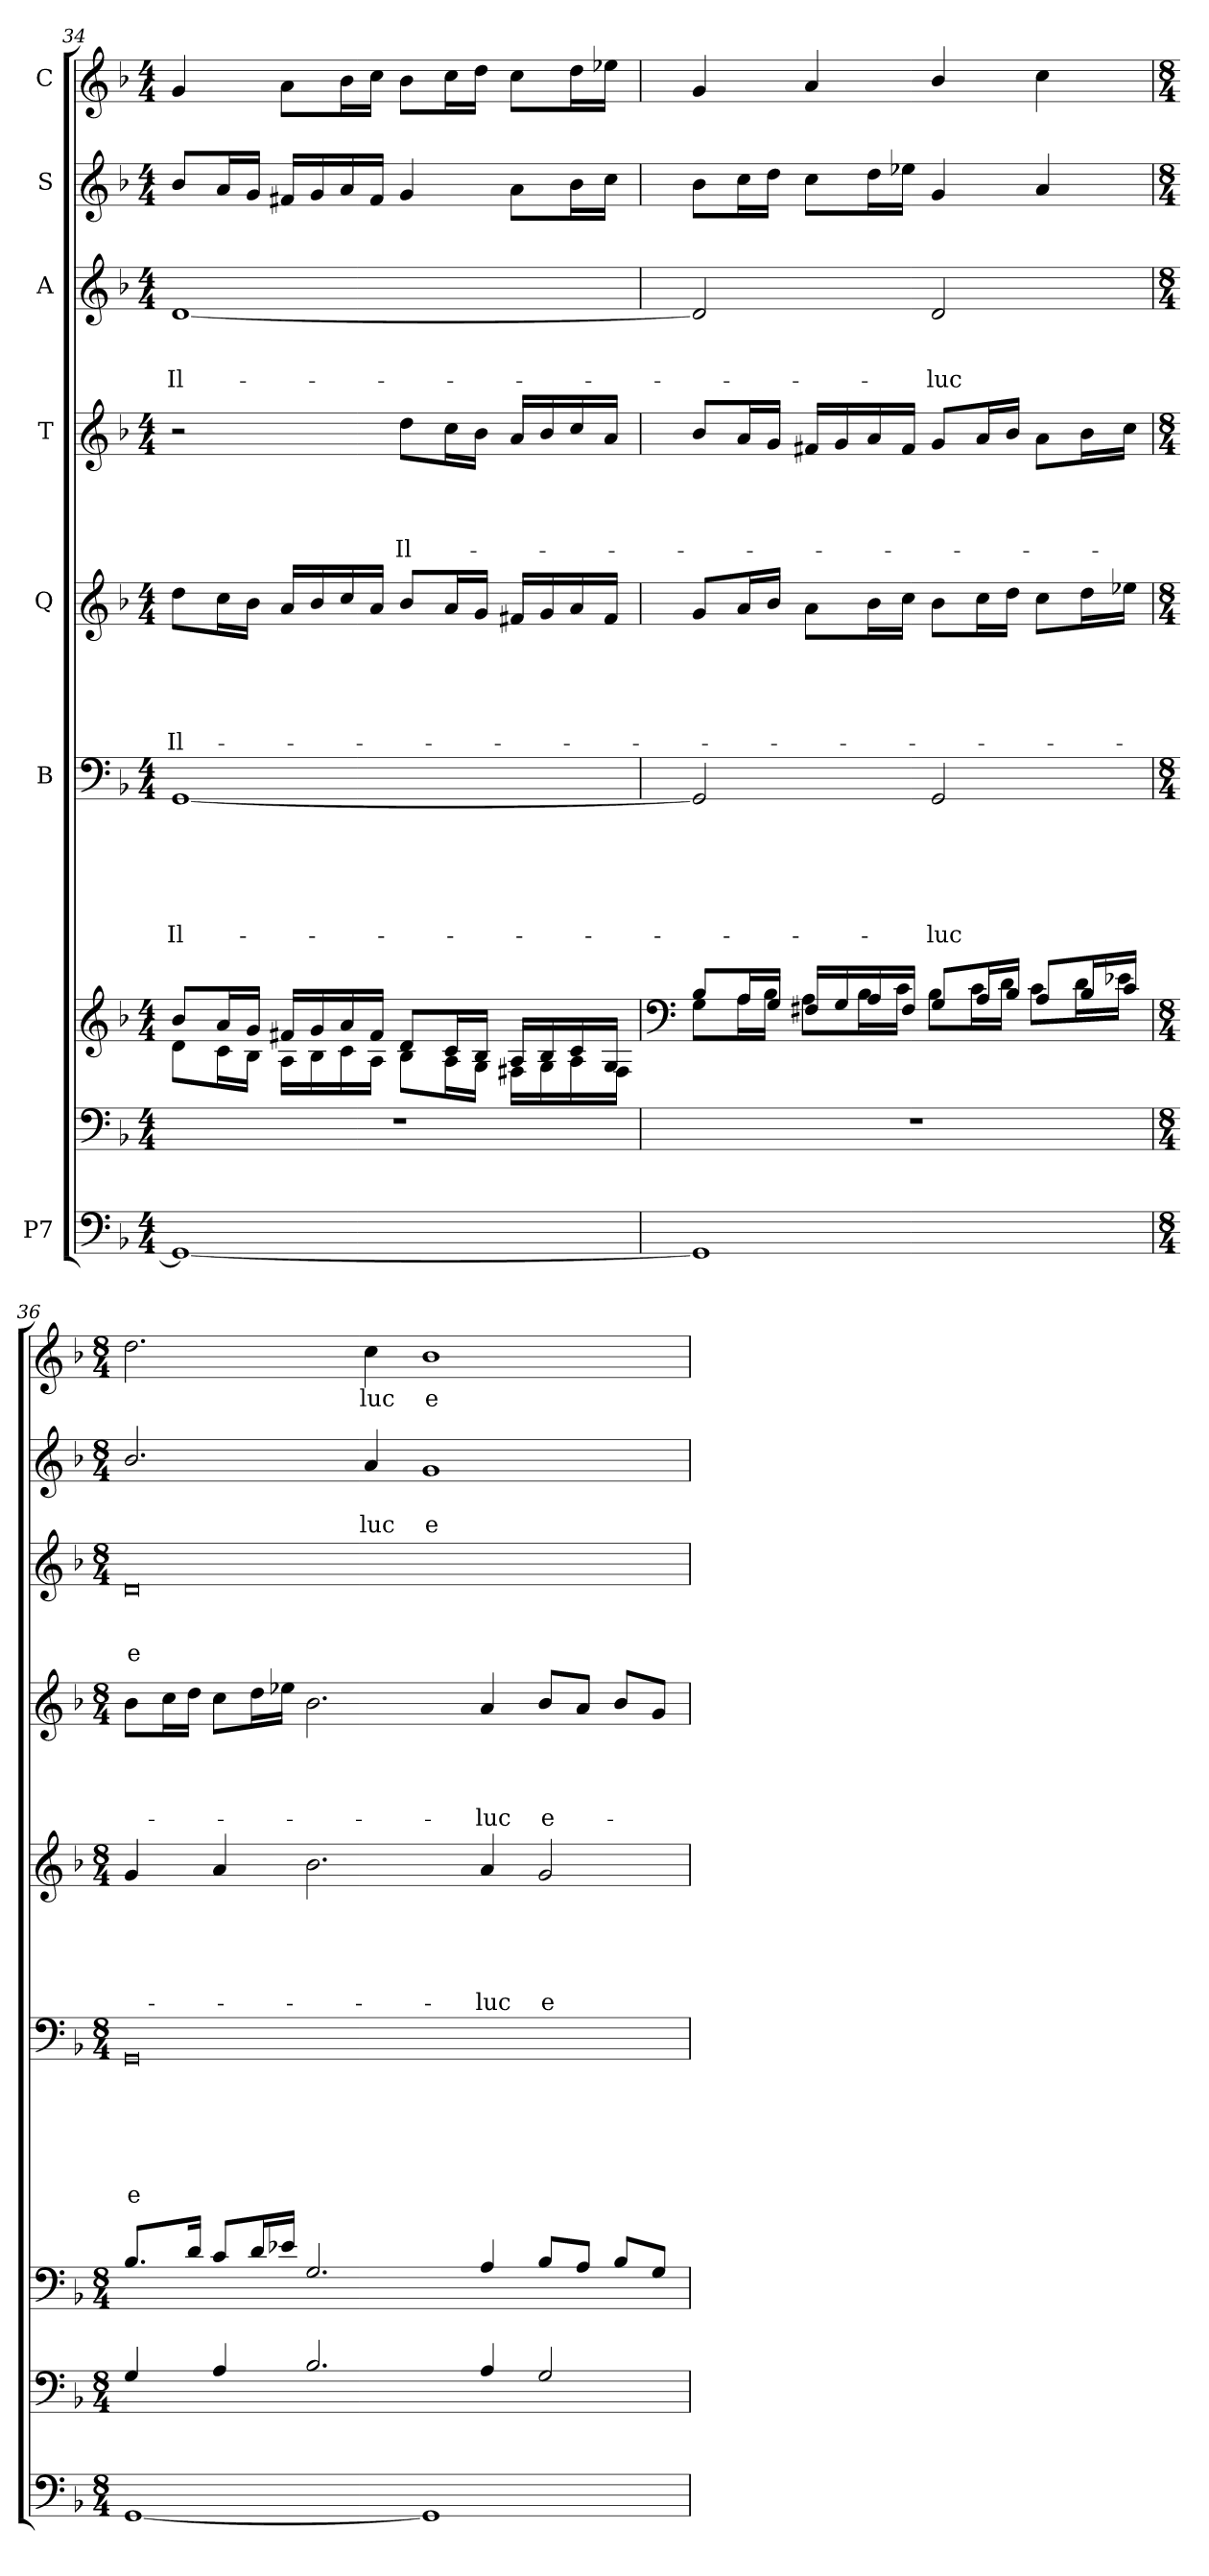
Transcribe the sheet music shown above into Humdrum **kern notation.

**kern	**kern	**kern	**kern	**text	**text	**text	**text	**text	**text	**kern	**text	**text	**text	**text	**text	**kern	**text	**text	**text	**text	**kern	**text	**text	**text	**kern	**text	**text	**kern	**text
*part7	*part7	*part7	*part6	*part6	*part6	*part6	*part6	*part6	*part6	*part5	*part5	*part5	*part5	*part5	*part5	*part4	*part4	*part4	*part4	*part4	*part3	*part3	*part3	*part3	*part2	*part2	*part2	*part1	*part1
*staff9	*staff8	*staff7	*staff6	*staff6	*staff6	*staff6	*staff6	*staff6	*staff6	*staff5	*staff5	*staff5	*staff5	*staff5	*staff5	*staff4	*staff4	*staff4	*staff4	*staff4	*staff3	*staff3	*staff3	*staff3	*staff2	*staff2	*staff2	*staff1	*staff1
*I"P7	*	*	*I"B	*	*	*	*	*	*	*I"Q	*	*	*	*	*	*I"T	*	*	*	*	*I"A	*	*	*	*I"S	*	*	*I"C	*
*clefF4	*clefF4	*clefG2	*clefF4	*	*	*	*	*	*	*clefG2	*	*	*	*	*	*clefG2	*	*	*	*	*clefG2	*	*	*	*clefG2	*	*	*clefG2	*
*	*	*	*	*	*	*	*	*	*	*ITrd7c12	*	*	*	*	*	*ITrd7c12	*	*	*	*	*	*	*	*	*	*	*	*	*
*k[b-]	*k[b-]	*k[b-]	*k[b-]	*	*	*	*	*	*	*k[b-]	*	*	*	*	*	*k[b-]	*	*	*	*	*k[b-]	*	*	*	*k[b-]	*	*	*k[b-]	*
*F:	*F:	*F:	*F:	*	*	*	*	*	*	*F:	*	*	*	*	*	*F:	*	*	*	*	*F:	*	*	*	*F:	*	*	*F:	*
*M4/4	*M4/4	*M4/4	*M4/4	*	*	*	*	*	*	*M4/4	*	*	*	*	*	*M4/4	*	*	*	*	*M4/4	*	*	*	*M4/4	*	*	*M4/4	*
=34	=34	=34	=34	=34	=34	=34	=34	=34	=34	=34	=34	=34	=34	=34	=34	=34	=34	=34	=34	=34	=34	=34	=34	=34	=34	=34	=34	=34	=34
*	*	*^	*	*	*	*	*	*	*	*	*	*	*	*	*	*	*	*	*	*	*	*	*	*	*	*	*	*	*
!	!	!	!	!	!	!	!	!	!	!LO:LY:b	!	!	!	!	!	!LO:LY:b	!	!	!	!	!	!	!	!	!LO:LY:b	!	!	!	!	!
1GG_	1r	8b-/L	8d\L	[<1GG	.	.	.	.	.	Il-	8d\L	.	.	.	.	Il-	2r	.	.	.	.	[<1d	.	.	Il-	8b-/L	.	.	4g/	.
.	.	16a/L	16c\L	.	.	.	.	.	.	.	16c\L	.	.	.	.	.	.	.	.	.	.	.	.	.	.	16a/L	.	.	.	.
.	.	16g/JJ	16B-\JJ	.	.	.	.	.	.	.	16B-\JJ	.	.	.	.	.	.	.	.	.	.	.	.	.	.	16g/JJ	.	.	.	.
.	.	16f#X/LL	16A\LL	.	.	.	.	.	.	.	16A/LL	.	.	.	.	.	.	.	.	.	.	.	.	.	.	16f#X/LL	.	.	8a\L	.
.	.	16g/	16B-\	.	.	.	.	.	.	.	16B-/	.	.	.	.	.	.	.	.	.	.	.	.	.	.	16g/	.	.	.	.
.	.	16a/	16c\	.	.	.	.	.	.	.	16c/	.	.	.	.	.	.	.	.	.	.	.	.	.	.	16a/	.	.	16b-\L	.
.	.	16f#/JJ	16A\JJ	.	.	.	.	.	.	.	16A/JJ	.	.	.	.	.	.	.	.	.	.	.	.	.	.	16f#/JJ	.	.	16cc\JJ	.
!	!	!	!	!	!	!	!	!	!	!	!	!	!	!	!	!	!	!	!	!	!LO:LY:b	!	!	!	!	!	!	!	!	!
.	.	8d/L	8B-\L	.	.	.	.	.	.	.	8B-/L	.	.	.	.	.	8d\L	.	.	.	Il-	.	.	.	.	4g/	.	.	8b-\L	.
.	.	16c/L	16A\L	.	.	.	.	.	.	.	16A/L	.	.	.	.	.	16c\L	.	.	.	.	.	.	.	.	.	.	.	16cc\L	.
.	.	16B-/JJ	16G\JJ	.	.	.	.	.	.	.	16G/JJ	.	.	.	.	.	16B-\JJ	.	.	.	.	.	.	.	.	.	.	.	16dd\JJ	.
.	.	16A/LL	16F#X\LL	.	.	.	.	.	.	.	16F#X/LL	.	.	.	.	.	16A/LL	.	.	.	.	.	.	.	.	8a\L	.	.	8cc\L	.
.	.	16B-/	16G\	.	.	.	.	.	.	.	16G/	.	.	.	.	.	16B-/	.	.	.	.	.	.	.	.	.	.	.	.	.
.	.	16c/	16A\	.	.	.	.	.	.	.	16A/	.	.	.	.	.	16c/	.	.	.	.	.	.	.	.	16b-\L	.	.	16dd\L	.
.	.	16G/JJ	16F#\JJ	.	.	.	.	.	.	.	16F#/JJ	.	.	.	.	.	16A/JJ	.	.	.	.	.	.	.	.	16cc\JJ	.	.	16ee-X\JJ	.
!!LO:LB:g=z
=35	=35	=35	=35	=35	=35	=35	=35	=35	=35	=35	=35	=35	=35	=35	=35	=35	=35	=35	=35	=35	=35	=35	=35	=35	=35	=35	=35	=35	=35	=35
*	*	*clefF4	*	*	*	*	*	*	*	*	*	*	*	*	*	*	*	*	*	*	*	*	*	*	*	*	*	*	*	*
1GG]	1r	8B-/L	8G\L	2GG/]	.	.	.	.	.	.	8G/L	.	.	.	.	.	8B-/L	.	.	.	.	2d/]	.	.	.	8b-\L	.	.	4g/	.
.	.	16A/L	16A\L	.	.	.	.	.	.	.	16A/L	.	.	.	.	.	16A/L	.	.	.	.	.	.	.	.	16cc\L	.	.	.	.
.	.	16G/JJ	16B-\JJ	.	.	.	.	.	.	.	16B-/JJ	.	.	.	.	.	16G/JJ	.	.	.	.	.	.	.	.	16dd\JJ	.	.	.	.
.	.	16F#X/LL	8A\L	.	.	.	.	.	.	.	8A\L	.	.	.	.	.	16F#X/LL	.	.	.	.	.	.	.	.	8cc\L	.	.	4a/	.
.	.	16G/	.	.	.	.	.	.	.	.	.	.	.	.	.	.	16G/	.	.	.	.	.	.	.	.	.	.	.	.	.
.	.	16A/	16B-\L	.	.	.	.	.	.	.	16B-\L	.	.	.	.	.	16A/	.	.	.	.	.	.	.	.	16dd\L	.	.	.	.
.	.	16F#/JJ	16c\JJ	.	.	.	.	.	.	.	16c\JJ	.	.	.	.	.	16F#/JJ	.	.	.	.	.	.	.	.	16ee-X\JJ	.	.	.	.
!	!	!	!	!	!	!	!	!	!	!LO:LY:b	!	!	!	!	!	!	!	!	!	!	!	!	!	!	!LO:LY:b	!	!	!	!	!
.	.	8G/L	8B-\L	2GG/	.	.	.	.	.	-luc	8B-\L	.	.	.	.	.	8G/L	.	.	.	.	2d/	.	.	-luc	4g/	.	.	4b-/	.
.	.	16A/L	16c\L	.	.	.	.	.	.	.	16c\L	.	.	.	.	.	16A/L	.	.	.	.	.	.	.	.	.	.	.	.	.
.	.	16B-/JJ	16d\JJ	.	.	.	.	.	.	.	16d\JJ	.	.	.	.	.	16B-/JJ	.	.	.	.	.	.	.	.	.	.	.	.	.
.	.	8A/L	8c\L	.	.	.	.	.	.	.	8c\L	.	.	.	.	.	8A\L	.	.	.	.	.	.	.	.	4a/	.	.	4cc\	.
.	.	16B-/L	16d\L	.	.	.	.	.	.	.	16d\L	.	.	.	.	.	16B-\L	.	.	.	.	.	.	.	.	.	.	.	.	.
.	.	16c/JJ	16e-X\JJ	.	.	.	.	.	.	.	16e-X\JJ	.	.	.	.	.	16c\JJ	.	.	.	.	.	.	.	.	.	.	.	.	.
=36	=36	=36	=36	=36	=36	=36	=36	=36	=36	=36	=36	=36	=36	=36	=36	=36	=36	=36	=36	=36	=36	=36	=36	=36	=36	=36	=36	=36	=36	=36
*M8/4	*M8/4	*M8/4	*	*M8/4	*	*	*	*	*	*	*M8/4	*	*	*	*	*	*M8/4	*	*	*	*	*M8/4	*	*	*	*M8/4	*	*	*M8/4	*
!	!	!	!	!	!	!	!	!	!	!LO:LY:b	!	!	!	!	!	!	!	!	!	!	!	!	!	!	!LO:LY:b	!	!	!	!	!
[<1GG	4G/	8.B-/L	0ryy	0GG	.	.	.	.	.	e-	4G/	.	.	.	.	.	8B-\L	.	.	.	.	0d	.	.	e-	2.b-/	.	.	2.dd\	.
.	.	.	.	.	.	.	.	.	.	.	.	.	.	.	.	.	16c\L	.	.	.	.	.	.	.	.	.	.	.	.	.
.	.	16d/Jk	.	.	.	.	.	.	.	.	.	.	.	.	.	.	16d\JJ	.	.	.	.	.	.	.	.	.	.	.	.	.
.	4A/	8c/L	.	.	.	.	.	.	.	.	4A/	.	.	.	.	.	8c\L	.	.	.	.	.	.	.	.	.	.	.	.	.
.	.	16d/L	.	.	.	.	.	.	.	.	.	.	.	.	.	.	16d\L	.	.	.	.	.	.	.	.	.	.	.	.	.
.	.	16e-X/JJ	.	.	.	.	.	.	.	.	.	.	.	.	.	.	16e-X\JJ	.	.	.	.	.	.	.	.	.	.	.	.	.
.	2.B-/	2.G/	.	.	.	.	.	.	.	.	2.B-\	.	.	.	.	.	2.B-\	.	.	.	.	.	.	.	.	.	.	.	.	.
!	!	!	!	!	!	!	!	!	!	!	!	!	!	!	!	!	!	!	!	!	!	!	!	!	!	!	!	!LO:LY:b	!	!LO:LY:b
.	.	.	.	.	.	.	.	.	.	.	.	.	.	.	.	.	.	.	.	.	.	.	.	.	.	4a/	.	-luc	4cc\	-luc
!	!	!	!	!	!	!	!	!	!	!	!	!	!	!	!	!	!	!	!	!	!	!	!	!	!	!	!	!LO:LY:b	!	!LO:LY:b
1GG]	.	.	.	.	.	.	.	.	.	.	.	.	.	.	.	.	.	.	.	.	.	.	.	.	.	1g	.	e-	1b-	e-
!	!	!	!	!	!	!	!	!	!	!	!	!	!	!	!	!LO:LY:b	!	!	!	!	!LO:LY:b	!	!	!	!	!	!	!	!	!
.	4A/	4A/	.	.	.	.	.	.	.	.	4A/	.	.	.	.	-luc	4A/	.	.	.	-luc	.	.	.	.	.	.	.	.	.
!	!	!	!	!	!	!	!	!	!	!	!	!	!	!	!	!LO:LY:b	!	!	!	!	!LO:LY:b	!	!	!	!	!	!	!	!	!
.	2G/	8B-/L	.	.	.	.	.	.	.	.	2G/	.	.	.	.	e-	8B-/L	.	.	.	e-	.	.	.	.	.	.	.	.	.
.	.	8A/J	.	.	.	.	.	.	.	.	.	.	.	.	.	.	8A/J	.	.	.	.	.	.	.	.	.	.	.	.	.
.	.	8B-/L	.	.	.	.	.	.	.	.	.	.	.	.	.	.	8B-/L	.	.	.	.	.	.	.	.	.	.	.	.	.
.	.	8G/J	.	.	.	.	.	.	.	.	.	.	.	.	.	.	8G/J	.	.	.	.	.	.	.	.	.	.	.	.	.
*	*	*v	*v	*	*	*	*	*	*	*	*	*	*	*	*	*	*	*	*	*	*	*	*	*	*	*	*	*	*	*
=	=	=	=	=	=	=	=	=	=	=	=	=	=	=	=	=	=	=	=	=	=	=	=	=	=	=	=	=	=
*-	*-	*-	*-	*-	*-	*-	*-	*-	*-	*-	*-	*-	*-	*-	*-	*-	*-	*-	*-	*-	*-	*-	*-	*-	*-	*-	*-	*-	*-
